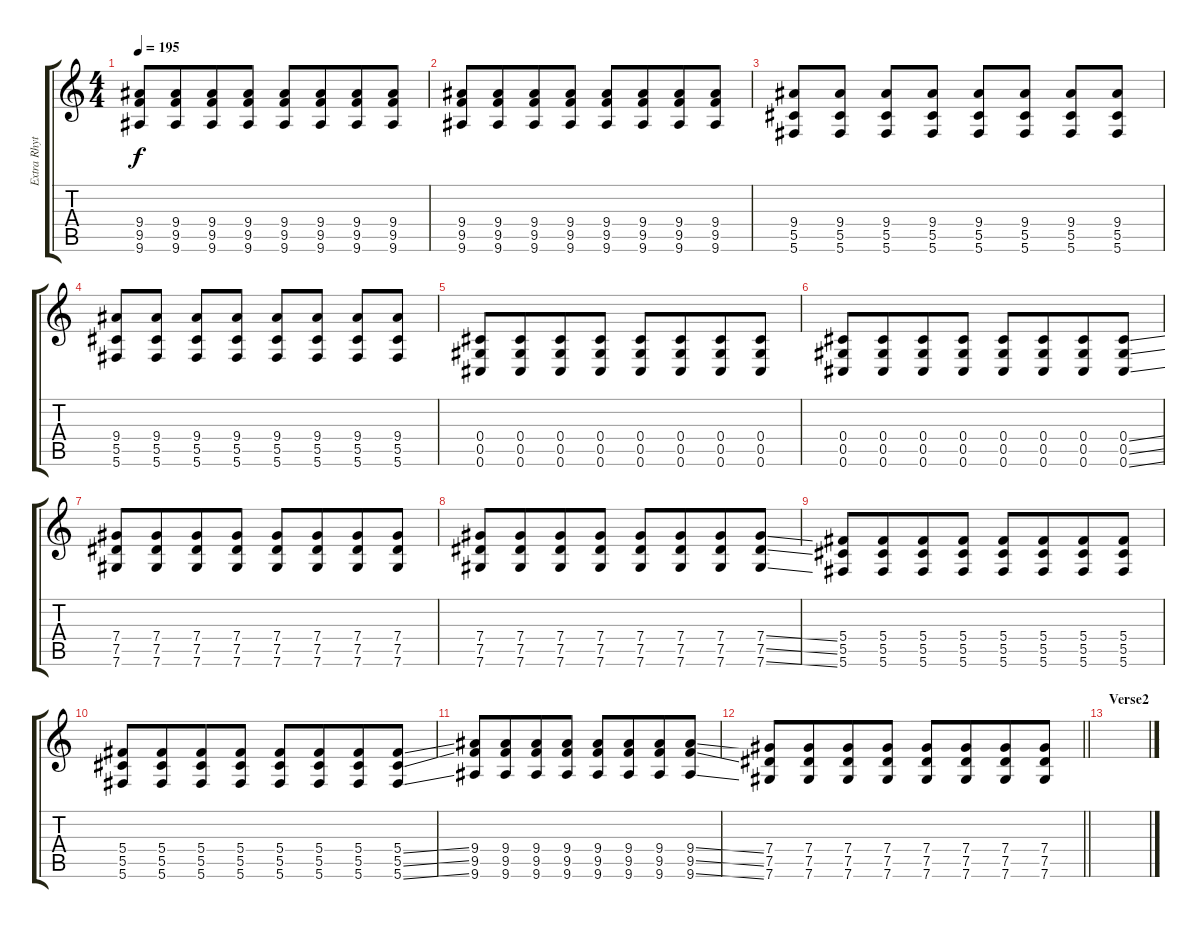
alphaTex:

\track ("Extra Rhytm Guitar" "Extra Rhyt") {instrument distortionguitar}
\staff {score tabs}
\tuning (Eb4 Bb3 Gb3 Db3 Ab2 Db2) {hide}
\ts (4 4)
\tempo 195
\clef g2
\ks c
(9.4 9.5 9.6).8{dy f} (9.4 9.5 9.6).8{beam merge} (9.4 9.5 9.6).8{beam merge} (9.4 9.5 9.6).8 (9.4 9.5 9.6).8{beam merge} (9.4 9.5 9.6).8{beam merge} (9.4 9.5 9.6).8 (9.4 9.5 9.6).8 |
(9.4 9.5 9.6).8 (9.4 9.5 9.6).8{beam merge} (9.4 9.5 9.6).8{beam merge} (9.4 9.5 9.6).8 (9.4 9.5 9.6).8{beam merge} (9.4 9.5 9.6).8{beam merge} (9.4 9.5 9.6).8 (9.4 9.5 9.6).8 |
(9.4 5.5 5.6).8 (9.4 5.5 5.6).8 (9.4 5.5 5.6).8 (9.4 5.5 5.6).8 (9.4 5.5 5.6).8{beam merge} (9.4 5.5 5.6).8 (9.4 5.5 5.6).8 (9.4 5.5 5.6).8 |
(9.4 5.5 5.6).8 (9.4 5.5 5.6).8 (9.4 5.5 5.6).8 (9.4 5.5 5.6).8 (9.4 5.5 5.6).8{beam merge} (9.4 5.5 5.6).8 (9.4 5.5 5.6).8 (9.4 5.5 5.6).8 |
(0.4 0.5 0.6).8 (0.4 0.5 0.6).8{beam merge} (0.4 0.5 0.6).8{beam merge} (0.4 0.5 0.6).8 (0.4 0.5 0.6).8{beam merge} (0.4 0.5 0.6).8{beam merge} (0.4 0.5 0.6).8 (0.4 0.5 0.6).8 |
(0.4 0.5 0.6).8 (0.4 0.5 0.6).8{beam merge} (0.4 0.5 0.6).8{beam merge} (0.4 0.5 0.6).8 (0.4 0.5 0.6).8{beam merge} (0.4 0.5 0.6).8{beam merge} (0.4 0.5 0.6).8 (0.4{ss} 0.5{ss} 0.6{ss}).8 |
(7.4 7.5 7.6).8 (7.4 7.5 7.6).8{beam merge} (7.4 7.5 7.6).8{beam merge} (7.4 7.5 7.6).8 (7.4 7.5 7.6).8{beam merge} (7.4 7.5 7.6).8{beam merge} (7.4 7.5 7.6).8 (7.4 7.5 7.6).8 |
(7.4 7.5 7.6).8 (7.4 7.5 7.6).8{beam merge} (7.4 7.5 7.6).8{beam merge} (7.4 7.5 7.6).8 (7.4 7.5 7.6).8{beam merge} (7.4 7.5 7.6).8{beam merge} (7.4 7.5 7.6).8 (7.4{ss} 7.5{ss} 7.6{ss}).8 |
(5.4 5.5 5.6).8 (5.4 5.5 5.6).8{beam merge} (5.4 5.5 5.6).8{beam merge} (5.4 5.5 5.6).8 (5.4 5.5 5.6).8{beam merge} (5.4 5.5 5.6).8{beam merge} (5.4 5.5 5.6).8 (5.4 5.5 5.6).8 |
(5.4 5.5 5.6).8 (5.4 5.5 5.6).8{beam merge} (5.4 5.5 5.6).8{beam merge} (5.4 5.5 5.6).8 (5.4 5.5 5.6).8{beam merge} (5.4 5.5 5.6).8{beam merge} (5.4 5.5 5.6).8 (5.4{ss} 5.5{ss} 5.6{ss}).8 |
(9.4 9.5 9.6).8 (9.4 9.5 9.6).8{beam merge} (9.4 9.5 9.6).8{beam merge} (9.4 9.5 9.6).8 (9.4 9.5 9.6).8{beam merge} (9.4 9.5 9.6).8{beam merge} (9.4 9.5 9.6).8 (9.4{ss} 9.5{ss} 9.6{ss}).8 |
\barLineRight lightlight
(7.4 7.5 7.6).8 (7.4 7.5 7.6).8{beam merge} (7.4 7.5 7.6).8{beam merge} (7.4 7.5 7.6).8 (7.4 7.5 7.6).8{beam merge} (7.4 7.5 7.6).8{beam merge} (7.4 7.5 7.6).8 (7.4 7.5 7.6).8 |
\section ("" "Verse2")
